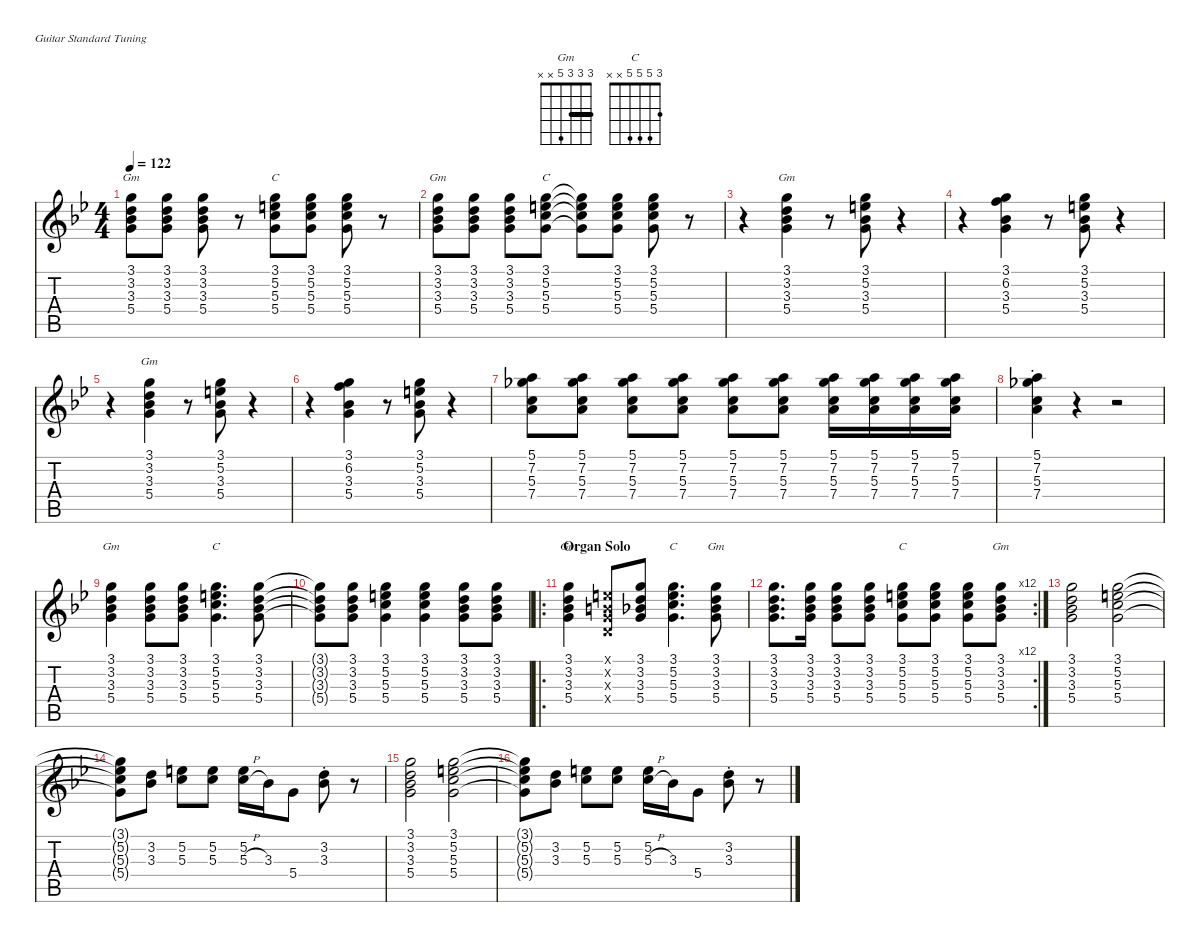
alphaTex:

\defaultSystemsLayout 4
\hideDynamics
\bracketExtendMode nobrackets
\singleTrackTrackNamePolicy hidden
\multiTrackTrackNamePolicy hidden
\firstSystemTrackNameMode fullname
\firstSystemTrackNameOrientation horizontal
\otherSystemsTrackNameOrientation horizontal
\track ("Carlos Santana" "dist.guit.") {instrument distortionguitar}
\staff {score tabs}
\tuning (E4 B3 G3 D3 A2 E2)
\chord ("Gm" 3 3 3 5 x x) {barre (3 3)}
\chord ("C" 3 5 5 5 x x)
\ts (4 4)
\tempo 122
\clef g2
\ks bb
(3.1{acc forcenatural} 3.2{acc forcenatural} 3.3{acc b} 5.4{acc forcenatural}).8{ch "Gm" dy f beam Down} (3.1{acc forcenatural} 3.2{acc forcenatural} 3.3{acc b} 5.4{acc forcenatural}).8{beam Down} (3.1{acc forcenatural} 3.2{acc forcenatural} 3.3{acc b} 5.4{acc forcenatural}).8{beam Down} r.8{beam Down} (3.1{acc forcenatural} 5.2{acc forcenatural} 5.3{acc forcenatural} 5.4{acc forcenatural}).8{ch "C" beam Down} (3.1{acc forcenatural} 5.2{acc forcenatural} 5.3{acc forcenatural} 5.4{acc forcenatural}).8{beam Down} (3.1{acc forcenatural} 5.2{acc forcenatural} 5.3{acc forcenatural} 5.4{acc forcenatural}).8{beam Down} r.8{beam Down} |
(3.1{acc forcenatural} 3.2{acc forcenatural} 3.3{acc b} 5.4{acc forcenatural}).8{ch "Gm" beam Down} (3.1{acc forcenatural} 3.2{acc forcenatural} 3.3{acc b} 5.4{acc forcenatural}).8{beam Down} (3.1{acc forcenatural} 3.2{acc forcenatural} 3.3{acc b} 5.4{acc forcenatural}).8{beam Down} (3.1{acc forcenatural} 5.2{acc forcenatural} 5.3{acc forcenatural} 5.4{acc forcenatural}).8{ch "C" beam Down} (3.1{t acc forcenatural} 5.2{t acc forcenatural} 5.3{t acc forcenatural} 5.4{t acc forcenatural}).8{beam Down} (3.1{acc forcenatural} 5.2{acc forcenatural} 5.3{acc forcenatural} 5.4{acc forcenatural}).8{beam Down} (3.1{acc forcenatural} 5.2{acc forcenatural} 5.3{acc forcenatural} 5.4{acc forcenatural}).8{beam Down} r.8{beam Down} |
r.4{beam Down} (3.1{acc forcenatural} 3.2{acc forcenatural} 3.3{acc b} 5.4{acc forcenatural}).4{ch "Gm" beam Down} r.8{beam Down} (3.1{acc forcenatural} 5.2{acc forcenatural} 3.3{acc b} 5.4{acc forcenatural}).8{beam Down} r.4{beam Down} |
r.4{beam Down} (3.1{acc forcenatural} 6.2{acc forcenatural} 3.3{acc b} 5.4{acc forcenatural}).4{beam Down} r.8{beam Down} (3.1{acc forcenatural} 5.2{acc forcenatural} 3.3{acc b} 5.4{acc forcenatural}).8{beam Down} r.4{beam Down} |
r.4{beam Down} (3.1{acc forcenatural} 3.2{acc forcenatural} 3.3{acc b} 5.4{acc forcenatural}).4{ch "Gm" beam Down} r.8{beam Down} (3.1{acc forcenatural} 5.2{acc forcenatural} 3.3{acc b} 5.4{acc forcenatural}).8{beam Down} r.4{beam Down} |
r.4{beam Down} (3.1{acc forcenatural} 6.2{acc forcenatural} 3.3{acc b} 5.4{acc forcenatural}).4{beam Down} r.8{beam Down} (3.1{acc forcenatural} 5.2{acc forcenatural} 3.3{acc b} 5.4{acc forcenatural}).8{beam Down} r.4{beam Down} |
(5.1{acc forcenatural} 7.2{acc b} 5.3{acc forcenatural} 7.4{acc forcenatural}).8{beam Down} (5.1{acc forcenatural} 7.2{acc b} 5.3{acc forcenatural} 7.4{acc forcenatural}).8{beam Down} (5.1{acc forcenatural} 7.2{acc b} 5.3{acc forcenatural} 7.4{acc forcenatural}).8{beam Down} (5.1{acc forcenatural} 7.2{acc b} 5.3{acc forcenatural} 7.4{acc forcenatural}).8{beam Down} (5.1{acc forcenatural} 7.2{acc b} 5.3{acc forcenatural} 7.4{acc forcenatural}).8{beam Down} (5.1{acc forcenatural} 7.2{acc b} 5.3{acc forcenatural} 7.4{acc forcenatural}).8{beam Down} (5.1{acc forcenatural} 7.2{acc b} 5.3{acc forcenatural} 7.4{acc forcenatural}).16{beam Down} (5.1{acc forcenatural} 7.2{acc b} 5.3{acc forcenatural} 7.4{acc forcenatural}).16{beam Down} (5.1{acc forcenatural} 7.2{acc b} 5.3{acc forcenatural} 7.4{acc forcenatural}).16{beam Down} (5.1{acc forcenatural} 7.2{acc b} 5.3{acc forcenatural} 7.4{acc forcenatural}).16{beam Down} |
(5.1{st acc forcenatural} 7.2{st acc b} 5.3{st acc forcenatural} 7.4{st acc forcenatural}).4{beam Down} r.4{beam Down} r.2{beam Down} |
(3.1{acc forcenatural} 3.2{acc forcenatural} 3.3{acc b} 5.4{acc forcenatural}).4{ch "Gm" beam Down} (3.1{acc forcenatural} 3.2{acc forcenatural} 3.3{acc b} 5.4{acc forcenatural}).8{beam Down} (3.1{acc forcenatural} 3.2{acc forcenatural} 3.3{acc b} 5.4{acc forcenatural}).8{beam Down} (3.1{acc forcenatural} 5.2{acc forcenatural} 5.3{acc forcenatural} 5.4{acc forcenatural}).4{d ch "C" beam Down} (3.1{acc forcenatural} 3.2{acc forcenatural} 3.3{acc b} 5.4{acc forcenatural}).8{beam Down} |
(3.1{t acc forcenatural} 3.2{t acc forcenatural} 3.3{t acc b} 5.4{t acc forcenatural}).8{beam Down} (3.1{acc forcenatural} 3.2{acc forcenatural} 3.3{acc b} 5.4{acc forcenatural}).8{beam Down} (3.1{acc forcenatural} 5.2{acc forcenatural} 5.3{acc forcenatural} 5.4{acc forcenatural}).4{beam Down} (3.1{acc forcenatural} 5.2{acc forcenatural} 5.3{acc forcenatural} 5.4{acc forcenatural}).4{beam Down} (3.1{acc forcenatural} 3.2{acc forcenatural} 3.3{acc b} 5.4{acc forcenatural}).8{beam Down} (3.1{acc forcenatural} 3.2{acc forcenatural} 3.3{acc b} 5.4{acc forcenatural}).8{beam Down} |
\ro
\section ("" "Organ Solo")
(3.1{acc forcenatural} 3.2{acc forcenatural} 3.3{acc b} 5.4{acc forcenatural}).4{ch "Gm" beam Down} (0.1{x acc forcenatural} 0.2{x acc forcenatural} 0.3{x acc forcenatural} 0.4{x acc forcenatural}).8{beam Up} (3.1{acc forcenatural} 3.2{acc forcenatural} 3.3{acc b} 5.4{acc forcenatural}).8{beam Up} (3.1{acc forcenatural} 5.2{acc forcenatural} 5.3{acc forcenatural} 5.4{acc forcenatural}).4{d ch "C" beam Down} (3.1{acc forcenatural} 3.2{acc forcenatural} 3.3{acc b} 5.4{acc forcenatural}).8{ch "Gm" beam Down} |
\rc 12
(3.1{acc forcenatural} 3.2{acc forcenatural} 3.3{acc b} 5.4{acc forcenatural}).8{d beam Down} (3.1{acc forcenatural} 3.2{acc forcenatural} 3.3{acc b} 5.4{acc forcenatural}).16{beam Down} (3.1{acc forcenatural} 3.2{acc forcenatural} 3.3{acc b} 5.4{acc forcenatural}).8{beam Down} (3.1{acc forcenatural} 3.2{acc forcenatural} 3.3{acc b} 5.4{acc forcenatural}).8{beam Down} (3.1{acc forcenatural} 5.2{acc forcenatural} 5.3{acc forcenatural} 5.4{acc forcenatural}).8{ch "C" beam Down} (3.1{acc forcenatural} 5.2{acc forcenatural} 5.3{acc forcenatural} 5.4{acc forcenatural}).8{beam Down} (3.1{acc forcenatural} 5.2{acc forcenatural} 5.3{acc forcenatural} 5.4{acc forcenatural}).8{beam Down} (3.1{acc forcenatural} 3.2{acc forcenatural} 3.3{acc b} 5.4{acc forcenatural}).8{ch "Gm" beam Down} |
(3.1{acc forcenatural} 3.2{acc forcenatural} 3.3{acc b} 5.4{acc forcenatural}).2{beam Down} (3.1{acc forcenatural} 5.2{acc forcenatural} 5.3{acc forcenatural} 5.4{acc forcenatural}).2{beam Down} |
(3.1{t acc forcenatural} 5.2{t acc forcenatural} 5.3{t acc forcenatural} 5.4{t acc forcenatural}).8{beam Down} (3.2{acc forcenatural} 3.3{acc b}).8{beam Down} (5.2{acc forcenatural} 5.3{acc forcenatural}).8{beam Down} (5.2{acc forcenatural} 5.3{acc forcenatural}).8{beam Down} (5.2{acc forcenatural} 5.3{h acc forcenatural}).16{beam Down} 3.3{acc b}.16{beam Down} 5.4{acc forcenatural}.8{beam Down} (3.2{st acc forcenatural} 3.3{st acc b}).8{beam Down} r.8{beam Down} |
(3.1{acc forcenatural} 3.2{acc forcenatural} 3.3{acc b} 5.4{acc forcenatural}).2{beam Down} (3.1{acc forcenatural} 5.2{acc forcenatural} 5.3{acc forcenatural} 5.4{acc forcenatural}).2{beam Down} |
(3.1{t acc forcenatural} 5.2{t acc forcenatural} 5.3{t acc forcenatural} 5.4{t acc forcenatural}).8{beam Down} (3.2{acc forcenatural} 3.3{acc b}).8{beam Down} (5.2{acc forcenatural} 5.3{acc forcenatural}).8{beam Down} (5.2{acc forcenatural} 5.3{acc forcenatural}).8{beam Down} (5.2{acc forcenatural} 5.3{h acc forcenatural}).16{beam Down} 3.3{acc b}.16{beam Down} 5.4{acc forcenatural}.8{beam Down} (3.2{st acc forcenatural} 3.3{st acc b}).8{beam Down} r.8{beam Down}
